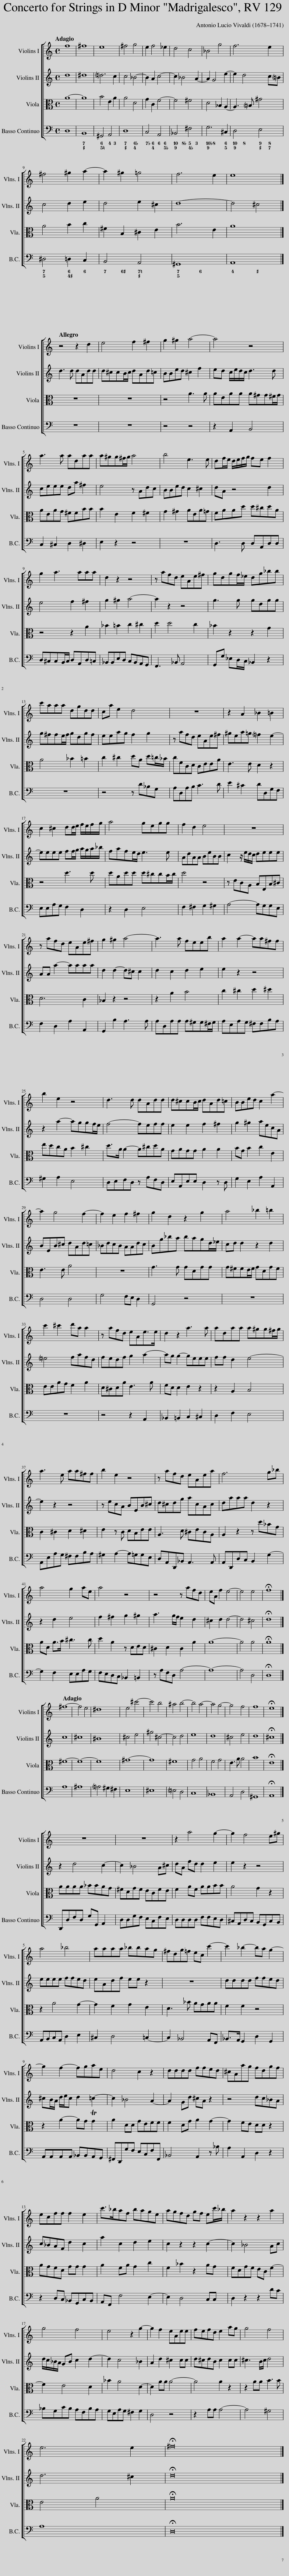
X:1
%%score [ 1 2 3 4 5 6 ]
L:1/8
Q:1/4=40
M:4/4
I:linebreak $
K:C
V:1 treble
V:2 treble
V:3 alto
V:4 bass
V:5 bass transpose=-12
V:6 bass
V:1
!mp! f8 | ^f8 | e8 | ^f4 g4 | e2 f4 _e2 | %5
 d4 c4 | _B4 g4 | f6 e2 |$ ^f4 ^g2 a2- | a2 ^g2 =g4 | %10
 f6 e2 | e8 |]$[Q:1/4=100] z4 z2!f! d2 | e4 f2 ^f2 | g2 ^g2 a4- | %15
 a4 z4 |$ a3 a adaa | a^gTg^f/g/ a4 | b4 e3 e | df/e/ d/e/f/g/ fe f2 |$ %20
 g2 a3 aaa | d2 z2 z4 | z afd eAe^f | gdTgf/_e/ dg_bb |$ c'aaa dgdd | %25
 ca e2 d4 | z8 | z2 A2 _B2 =B2 |$ c2 T^c2 dd/e/ f/e/f/g/ | a4 gegg | %30
 f2 d2 e4 | z8 |$ z afd eAe^f | g2 T^g2 a4- | a3 a feeb | %35
 a2 a2- aa^ff |$ b2 Te2 z4 | d3 d dAdd | d^cTcB/c/ dAd=c | BBed c2 a2- |$ %40
 a2 g4 f2- | f2 e2 f2 ^f2 | g2 d2 z2 g2 | a4 _b2 =b2 |$ c'2 ^c'2 d'a a2 | %45
 z afd eAe>e | d2 z2 a3 a | adaa a^gTg^f/g/ |$ a3 e aa^ff | b2 e2 z4 | %50
 z afd eAea | f6 g_b |$ a4 g2 ae | a4 z4 | z4 z afd | %55
[Q:1/4=100] e[Q:1/4=79]A[Q:1/4=71] f2[Q:1/4=61] e4- |[Q:1/4=48] e4[Q:1/4=38] e4 |[Q:1/4=30] !fermata!f8 |]$[Q:1/4=40]!p!!<(! ^f8-!<)! |!mf! f4 e4 | %60
 ^d8 | e4 ^c'4- | c'4 b4 | ^a4 b4- | b4 a4- | %65
 a4 g4- | g4 f4 | f8 | !fermata!e8 |]$[Q:1/4=116] z8 | %70
 z8 | z2 a4 g2- | g2 f4 e^g |$ a4 _b4 | aaaa _bbag | %75
 ^fdg=f ec c'2- | c'2 _b2- ba Pg2- |$ g2 f2- fgae | d4 c2 z2 | dddd ffed | %80
 ^cAag fdgf |$ ecff f2 e2 | c'>_baf bage | agfd gf ec'/_b/ | a2 z2 z2 a2 |$ %85
 Pg4 f4 | e4 z2 g2- | g2 f2 eAee | fefd e2 ag | Tg4[Q:1/4=47] f4[Q:1/4=30] |$ %90
[Q:1/4=42] e6[Q:1/4=47] e2 |[Q:1/4=40] !fermata!^f8 |] %92
V:2
!mp! d8 | ^d8 | !courtesy!=d6 c2 | c4 _B4- | B2 A2 c4- | %5
 c2 _B4 A2- | A2 G4 e2- | e2 d4 c!courtesy!=B |$ c4 d2 e2 | d4 e2 ^c2 | %10
 d8- | d4 ^c4 |]$!f! d3 d dAdd | Td^ccB/c/ dAd=c | BBed ^c2 f2 | %15
 ed c/e/d/c/ d3 d |$ ceee da ^f2 | e4 z Adc | BBed c2 ^c2 | dA z4 d2 |$ %20
 e4 f2 ^f2 | g2 ^g2 a4- | a2 z2 z4 | g3 g gdgg |$ g^fTfe/f/ gdgf | %25
 eeag f2 g2 | z afd eAe^f | ^gea=g !courtesy!=f2 e2- |$ eeee ff/g/ a/g/a/_b/ | faTfe/d/ e3 e | %30
 AdAA BeBB | c2 z/ e/d/c/ deee |$ AA a2- aaaa | d2 d2- d^c Tc2 | d2 c2 d2 e2 | %35
 e2 z2 z4 |$ z2 a2- agTgf/e/ | f4- feff | Pe2 e2 f2 ^f2 | g2 ^g2 aecA |$ %40
 BEB^c dAd=c | _BdcB AAdc | Bg_ba bagd/_e/ | cd d2 z2 d2 |$ !courtesy!=e4 fafd | %45
 fedf g2 a2- | ag g2- geee | ff d2 e4- |$ e2 z2 z4 | z ecA BEB^c | %50
 d^cdg acAc | daaa d2 z2 |$ z2 d2 e4 | f2 ^f2 g2 ^g2 | a3 g/f/ e2 d2 | %55
 ^c2 d2 d4- | d4 T^c4 | !fermata!d8 |]$!p!!<(! c8!<)! |!mf! ^c8 | %60
 ^B8 | ^c4 e4 | ^g4 ^c4- | c4 d4 | e8 | %65
 d8 | ^c4 e4 | d8 | !fermata!^c8 |]$ z2 d4 c2- | %70
 c2 _B4 A^c | dA fd Pd2 e2 | e2 z2 z4 |$ eeee ffed | eAdf ee z2 | %75
 z8 | dddd ffed |$ P^cB/A/ d/e/Pc d2 =c2- | c2 _B4 A2- | A2 Gd ^cA z2 | %80
 z4 dc_BA |$ c_BAF d2 c2 | a2 c2 d2 e2 | c2 z2 z2 c2- | c2 _B4 Ac |$ %85
 d/c/_B/A/ GB c2 d2- | d2 c4 _B2 | A2 d2 ^c2 cc | d^cdB c2 cc | T^c3 B/c/ d4 |$ %90
 d6 ^c2 | !fermata!d8 |] %92
V:3
!mp! A8- | A8 | B4 E2 A2 | A4 D4 | G2 C2 F4- | %5
 F4 ^F4 | D4 _B,2 A,2- | A,3 !courtesy!=B, ^G4 |$ A4 B2 c2 | ^F2 B,2 ^C2 E2 | %10
 B6 E2 | A8 |]$ z8 | z8 | z4!f! A3 A | %15
 AEAA A^G!turn!G^F/G/ |$ AEAG ^FFBB | B2 E2 F2 ^F2 | G2 ^G2 AEA=G | FAAd d^cdA |$ %20
 z4 z2 A2 | _B2 =B2 c2 ^c2 | d2 d4 c2 | _B2 z2 z2 G2 |$ A4 _B2 =B2 | %25
 c2 ^c2 dA d=c/_B/ | cFCD CEEA | E3 E D2 z2 |$ z4 d3 d | dAdd d^cTcB/c/ | %30
 d4 z4 | z ECA, B,E,B,^C |$ D6 C2 | T_B,2 z2 z4 | z2 A2 B4 | %35
 c2 ^c2 d2 ^d2 |$ edcA B2 ^c2 | d>A A2- A^cdA | GAGG A2 A2 | BG B2 c2 E2 |$ %40
 E3 E A4 | z8 | G3 G GDGG | G^FTFE/F/ GDGF |$ EEAG F2 A2 | %45
 D^CDA E3 A | FD D2 E2 z2 | z2 A,2 B,4 |$ C2 ^C2 D2 T^D2 | E2 z C DB,EE | %50
 A,3 D ^CECA, | A,2 z2 z d_BG |$ AD A>B ^c3 c | d2 A2 z DED | T^C2 D2 C2 A2 | %55
 A8- | A4 A4 | !fermata!A8 |]$!p!!<(! ^F8-!<)! |!mf! F8- | %60
 F8 | ^G8- | G8 | ^F8 | G4 A4 | %65
 F4 G4 | E3 A A4 | B8 | !fermata!E8 |]$ AAAA _BBAG | %70
 ^FDGF ECFE | F2 AF AABB | A4 G2 z2 |$ z2 A4 G2- | G2 F2 G2 E2 | %75
 D3 _B AGAA | F2 F2 z4 |$ z2 A2- AG TG2 | A2 DD GEFF | F2 DG A2 PG2- | %80
 G2 FE DD z2 |$ AGFD GG G2 | A2 FA G2 c2 | F2 _B2 z2 AG | FDGF EC F2- |$ %85
 F2 E4 D2 | _B2 A4 D2- | D2 AA A4- | A4 A2 z2 | z2 AA B3 B |$ %90
 E4 A4 | !fermata!A8 |] %92
V:4
!mp! D,8 | B,,8 | ^G,,4 A,,4 | D,8 | C,4 A,,4 | %5
 _B,,4 ^F,4 | G,6 ^C,2 | D,4 E,4 |$ ^D,4 =D,2 C,2 | B,,4 A,,4 | %10
 ^G,,8 | A,,8 |]$ z8 | z8 | z4 z4 | %15
 z2!f! A,,2 B,,4 |$ C,2 ^C,2 D,2 ^D,2 | E,2 z2 z4 | z8 | D,3 D, D,A,,D,D, |$ %20
 D,^C,PC,B,,/C,/ D,A,,D,=C, | _B,,B,,E,D, C,B,,A,,G,, | F,,3 _B,, A,,4 | G,,G, _E,D,/C,/ _B,,2 z2 |$ z8 | %25
 z4 z D_B,G, | A,D,A,B, C3 D | E2 ^C2 DD,G,F, |$ E,E,A,G, F,2 D,2 | z2 D,2 E,4 | %30
 F,2 ^F,2 G,2 ^G,2 | A,4- A,G,G,E, |$ F,2 D,2 A,2 A,,2 | G,,2 B,2 A,3 A, | A,D,A,A, TA,^G,TG,^F,/G,/ | %35
 A,E,A,G, ^F,F,B,A, |$ ^G,2 A,2 E,4 | D,E,F,D, z A,F,D, | E,A,,E,E, D,2 z D, | G,2 E,2 A,2 A,,2 |$ %40
 D,4 D,4 | G,4 F,E, D,2 | G,,4 z4 | z8 |$ z8 | %45
 z4 z2 A,,2 | _B,,2 =B,,2 C,2 ^C,2 | D,2 F,2 E,4 |$ A,,E,A,G, ^F,F,B,A, | ^G,2 A,2- A,=G,G,E, | %50
 D,A,,D,,_B,, A,,3 A,, | A,,D,,D,C, B,,2 G,2- |$ G,2 F,2 E,E,A,G, | F,E,D,C, _B,,2 =B,,2 | z A,F,D, A,4- | %55
 A,8- | A,4 D,4 | !fermata!D,8 |]$!p!!<(! A,8!<)! |!mf! ^A,8 | %60
 !courtesy!=A,4 ^G,2 ^F,2 | E,8 | ^E,8 | !courtesy!=E,4 D,4 | C,8 | %65
 _B,,8 | A,,4 D,4 | ^G,,8 | !fermata!A,,8 |]$ D,,D,F,D, G,G,, A,,2 | %70
 D,D,G,F, E,C,F,E, | D,D,D,D, F,F,E,D, | ^C,A,,D,C, B,,G,,C,B,, |$ A,,B,,C,A,, D,2 E,2 | ^C,2 D,4 =C,2- | %75
 C,2 _B,,4 A,,F,, | _B,,>A,, G,,2 D,2 G,,2 |$ A,,A,,A,,A,, _B,,B,,A,,G,, | ^F,,D,,G,F, E,C,F,F,, | _B,,4 A,,2 z _B, | %80
 A,2 A,,2 D,2 z2 |$ z2 D,C, _B,,G,,C,B,, | A,,F,, F,4 E,2- | E,2 D,4 C,C, | D,2 z2 z2 DC |$ %85
 _B,G,CB, A,F,B,A, | G,E,A,G, ^F,2 G,2 | D,4 z4 | z2 A,A, A,4- | A,4 ^G,4 |$ %90
 A,8 | !fermata!D,8 |] %92
V:5
!mp! D,8 | B,,8 | ^G,,4 A,,4 | D,8 | C,4 A,,4 | %5
 _B,,4 ^F,4 | G,6 ^C,2 | D,4 E,4 |$ ^D,4 =D,2 C,2 | B,,4 A,,4 | %10
 ^G,,8 | A,,8 |]$ z8 | z8 | z8 | %15
 z2!f! A,,2 B,,4 |$ C,2 ^C,2 D,2 ^D,2 | E,2 z2 z4 | z8 | D,3 D, D, A,, D, D, |$ %20
 D, ^C, PC, B,,/ C,/ D, A,, D, =C, | _B,, B,, E, D, C, B,, A,, G,, | F,,3 _B,, A,,4 | G,, G, _E, D,/ C,/ _B,,2 z2 |$ z8 | %25
 z4 z D _B, G, | A, D, A, B, C3 D | E2 ^C2 D D, G, F, |$ E, E, A, G, F,2 D,2 | z2 D,2 E,4 | %30
 F,2 ^F,2 G,2 ^G,2 | A,4- A, G, G, E, |$ F,2 D,2 A,2 A,,2 | G,,2 B,2 A,3 A, | A, D, A, A, TA, ^G, TG, ^F,/ G,/ | %35
 A, E, A, G, ^F, F, B, A, |$ ^G,2 A,2 E,4 | D, E, F, D, z A, F, D, | E, A,, E, E, D,2 z D, | G,2 E,2 A,2 A,,2 |$ %40
 D,4 D,4 | G,4 F, E, D,2 | G,,4 z4 | z8 |$ z8 | %45
 z4 z2 A,,2 | _B,,2 =B,,2 C,2 ^C,2 | D,2 F,2 E,4 |$ A,, E, A, G, ^F, F, B, A, | ^G,2 A,2- A, =G, G, E, | %50
 D, A,, D,, _B,, A,,3 A,, | A,, D,, D, C, B,,2 G,2- |$ G,2 F,2 E, E, A, G, | F, E, D, C, _B,,2 =B,,2 | z A, F, D, A,4- | %55
 A,8- | A,4 D,4 | !fermata!D,8 |]$!p!!<(! A,8!<)! |!mf! ^A,8 | %60
 !courtesy!=A,4 ^G,2 ^F,2 | E,8 | ^E,8 | !courtesy!=E,4 D,4 | C,8 | %65
 _B,,8 | A,,4 D,4 | ^G,,8 | !fermata!A,,8 |]$ D,, D, F, D, G, G,, A,,2 | %70
 D, D, G, F, E, C, F, E, | D, D, D, D, F, F, E, D, | ^C, A,, D, C, B,, G,, C, B,, |$ A,, B,, C, A,, D,2 E,2 | ^C,2 D,4 =C,2- | %75
 C,2 _B,,4 A,, F,, | _B,,3/2 A,,/ G,,2 D,2 G,,2 |$ A,, A,, A,, A,, _B,, B,, A,, G,, | ^F,, D,, G, F, E, C, F, F,, | _B,,4 A,,2 z _B, | %80
 A,2 A,,2 D,2 z2 |$ z2 D, C, _B,, G,, C, B,, | A,, F,, F,4 E,2- | E,2 D,4 C, C, | D,2 z2 z2 D C |$ %85
 _B, G, C B, A, F, B, A, | G, E, A, G, ^F,2 G,2 | D,4 z4 | z2 A, A, A,4- | A,4 ^G,4 |$ %90
 A,8 | !fermata!D,8 |] %92
V:6
!p! D,8 | B,,8 | ^G,,4 A,,4 | D,8 | C,4 A,,4 | %5
 _B,,4 ^F,4 | G,6 ^C,2 | D,4 E,4 |$ ^D,4 =D,2 C,2 | B,,4 A,,4 | %10
 ^G,,8 | A,,8 |]$ z8 | z8 | z8 | %15
 z2 A,,2 B,,4 |$ C,2 ^C,2 D,2 ^D,2 | E,2 z2 z4 | z8 | D,3 D, D, A,, D, D, |$ %20
 D, ^C, PC, B,,/ C,/ D, A,, D, =C, | _B,, B,, E, D, C, B,, A,, G,, | F,,3 _B,, A,,4 | G,, G, _E, D,/ C,/ _B,,2 z2 |$ z8 | %25
 z4 z D _B, G, | A, D, A, B, C3 D | E2 ^C2 D D, G, F, |$ E, E, A, G, F,2 D,2 | z2 D,2 E,4 | %30
 F,2 ^F,2 G,2 ^G,2 | A,4- A, G, G, E, |$ F,2 D,2 A,2 A,,2 | G,,2 B,2 A,3 A, | A, D, A, A, TA, ^G, TG, ^F,/ G,/ | %35
 A, E, A, G, ^F, F, B, A, |$ ^G,2 A,2 E,4 | D, E, F, D, z A, F, D, | E, A,, E, E, D,2 z D, | G,2 E,2 A,2 A,,2 |$ %40
 D,4 D,4 | G,4 F, E, D,2 | G,,4 z4 | z8 |$ z8 | %45
 z4 z2 A,,2 | _B,,2 =B,,2 C,2 ^C,2 | D,2 F,2 E,4 |$ A,, E, A, G, ^F, F, B, A, | ^G,2 A,2- A, =G, G, E, | %50
 D, A,, D,, _B,, A,,3 A,, | A,, D,, D, C, B,,2 G,2- |$ G,2 F,2 E, E, A, G, | F, E, D, C, _B,,2 =B,,2 | z A, F, D, A,4- | %55
 A,8- | A,4 D,4 | !fermata!D,8 |]$ A,8 | ^A,8 | %60
 !courtesy!=A,4 ^G,2 ^F,2 | E,8 | ^E,8 | !courtesy!=E,4 D,4 | C,8 | %65
 _B,,8 | A,,4 D,4 | ^G,,8 | !fermata!A,,8 |]$ D,, D, F, D, G, G,, A,,2 | %70
 D, D, G, F, E, C, F, E, | D, D, D, D, F, F, E, D, | ^C, A,, D, C, B,, G,, C, B,, |$ A,, B,, C, A,, D,2 E,2 | ^C,2 D,4 =C,2- | %75
 C,2 _B,,4 A,, F,, | _B,,3/2 A,,/ G,,2 D,2 G,,2 |$ A,, A,, A,, A,, _B,, B,, A,, G,, | ^F,, D,, G, F, E, C, F, F,, | _B,,4 A,,2 z _B, | %80
 A,2 A,,2 D,2 z2 |$ z2 D, C, _B,, G,, C, B,, | A,, F,, F,4 E,2- | E,2 D,4 C, C, | D,2 z2 z2 D C |$ %85
 _B, G, C B, A, F, B, A, | G, E, A, G, ^F,2 G,2 | D,4 z4 | z2 A, A, A,4- | A,4 ^G,4 |$ %90
 A,8 | !fermata!D,8 |] %92
